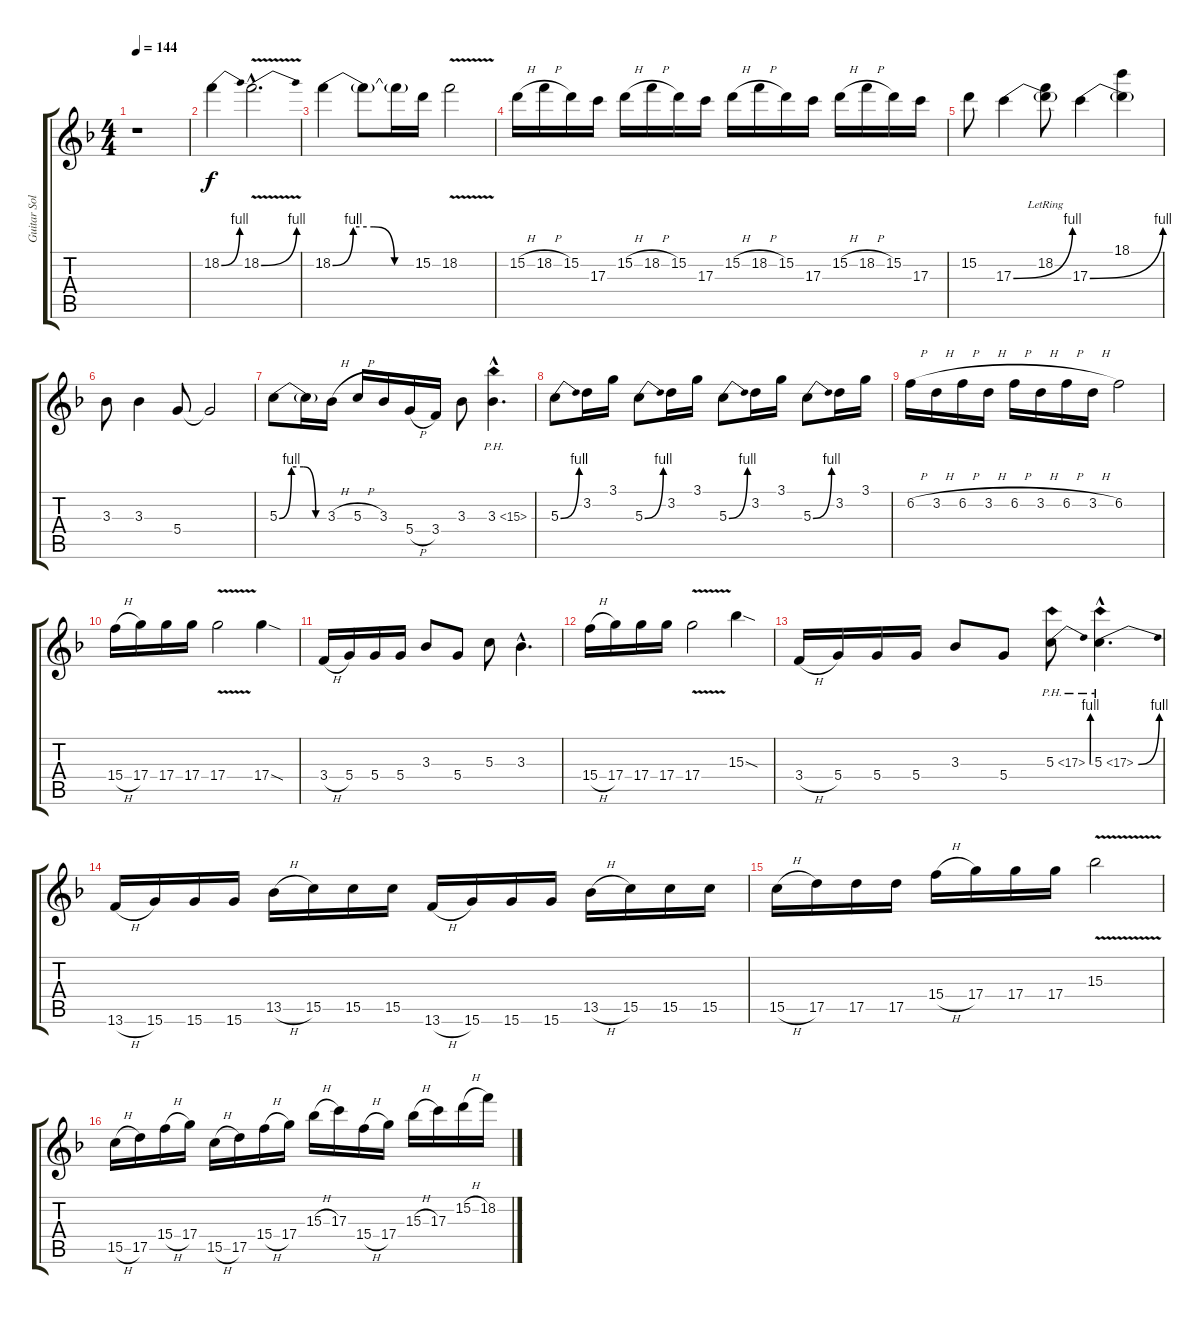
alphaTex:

\track ("Guitar Solo" "Guitar Sol") {instrument distortionguitar}
\staff {score tabs}
\tuning (E4 B3 G3 D3 A2 E2) {hide}
\ts (4 4)
\tempo 144
\clef g2
\ks dminor
r.1{dy f} |
18.2{be (bend 0 0 60 4)}.4 18.2{be (bend 0 0 60 4) v hac}.2{d} |
18.2{be (custom 0 0 15 4 30 4 45 0 60 0)}.4 18.2{t}.8 18.2{t}.16 15.2.16 18.2{v}.2 |
15.2{h}.16 18.2{h}.16 15.2.16 17.3.16 15.2{h}.16 18.2{h}.16 15.2.16 17.3.16 15.2{h}.16 18.2{h}.16 15.2.16 17.3.16 15.2{h}.16 18.2{h}.16 15.2.16 17.3.16 |
15.2.8 17.3{be (bend 0 0 60 4)}.4 (18.2{lr} 17.3{t}).8 17.3{be (bend 0 0 60 4)}.4 (18.1 17.3{t}).4 |
3.3.8 3.3.4 5.4.8 5.4{t}.2 |
5.3{be (custom 0 0 15 4 30 4 45 0 60 0)}.8 5.3{t}.16 3.3{h}.16 5.3{h}.16 3.3.16 5.4{h}.16 3.4.16 3.3.8 3.3{ph 12 hac}.4{d} |
5.3{be (bend 0 0 60 4)}.8 3.2.16 3.1.16 5.3{be (bend 0 0 60 4)}.8 3.2.16 3.1.16 5.3{be (bend 0 0 60 4)}.8 3.2.16 3.1.16 5.3{be (bend 0 0 60 4)}.8 3.2.16 3.1.16 |
6.2{h}.16 3.2{h}.16 6.2{h}.16 3.2{h}.16 6.2{h}.16 3.2{h}.16 6.2{h}.16 3.2{h}.16 6.2.2 |
15.4{h}.16 17.4.16 17.4.16 17.4.16 17.4{v}.2 17.4{sod}.4 |
3.4{h}.16 5.4.16 5.4.16 5.4.16 3.3.8 5.4.8 5.3.8 3.3{hac}.4{d} |
15.4{h}.16 17.4.16 17.4.16 17.4.16 17.4{v}.2 15.3{sod}.4 |
3.4{h}.16 5.4.16 5.4.16 5.4.16 3.3.8 5.4.8 5.3{be (bend 0 0 60 4) ph 12}.8 5.3{be (bend 0 0 60 4) ph 12 hac}.4{d} |
13.6{h}.16 15.6.16 15.6.16 15.6.16 13.5{h}.16 15.5.16 15.5.16 15.5.16 13.6{h}.16 15.6.16 15.6.16 15.6.16 13.5{h}.16 15.5.16 15.5.16 15.5.16 |
15.5{h}.16 17.5.16 17.5.16 17.5.16 15.4{h}.16 17.4.16 17.4.16 17.4.16 15.3{v}.2 |
15.5{h}.16 17.5.16 15.4{h}.16 17.4.16 15.5{h}.16 17.5.16 15.4{h}.16 17.4.16 15.3{h}.16 17.3.16 15.4{h}.16 17.4.16 15.3{h}.16 17.3.16 15.2{h}.16 18.2.16
